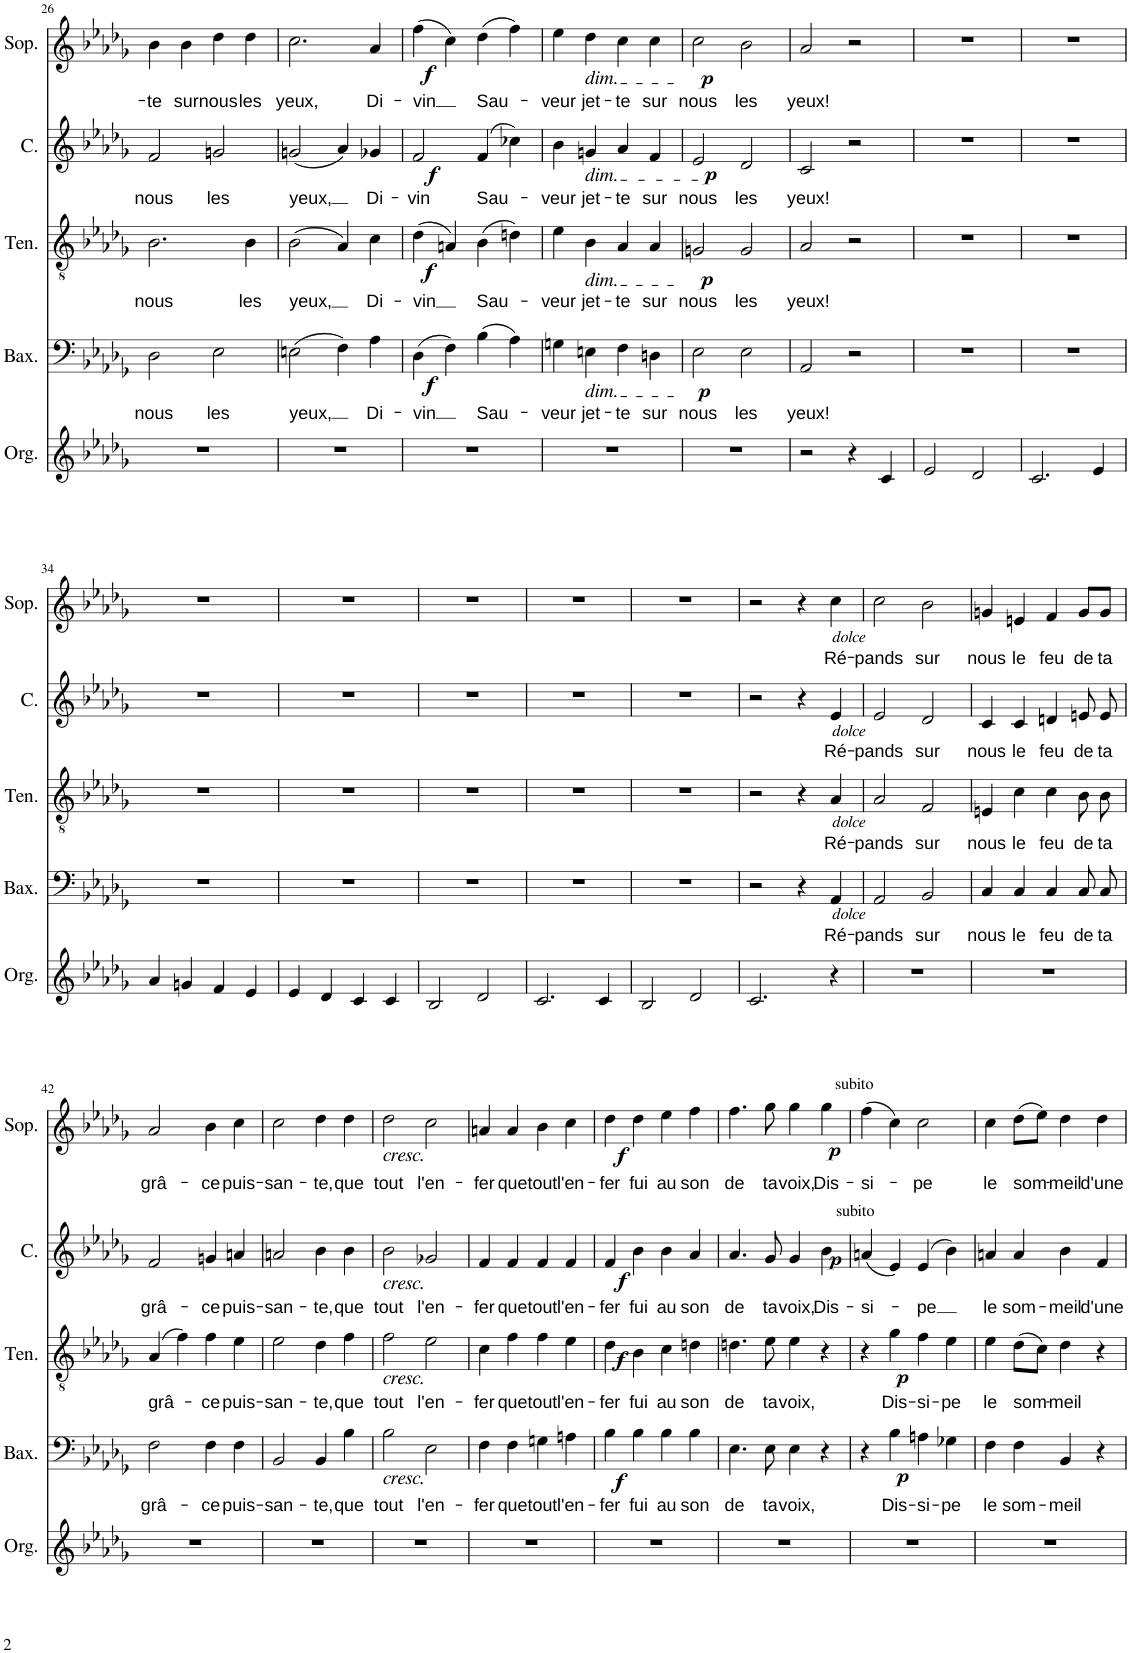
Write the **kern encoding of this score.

**kern	**kern	**text	**dynam	**kern	**text	**dynam	**kern	**text	**dynam	**kern	**text	**dynam
*part5	*part4	*part4	*part4	*part3	*part3	*part3	*part2	*part2	*part2	*part1	*part1	*part1
*staff5	*staff4	*staff4	*staff4	*staff3	*staff3	*staff3	*staff2	*staff2	*staff2	*staff1	*staff1	*staff1
*I"Órgão	*I"Baixo	*	*	*I"Tenor	*	*	*I"Contralto	*	*	*I"Soprano	*	*
*	*I'Bax.	*	*	*I'Ten.	*	*	*I'C.	*	*	*I'Sop.	*	*
!!LO:PB:g=z
*clefG2	*clefF4	*	*	*clefGv2	*	*	*clefG2	*	*	*clefG2	*	*
*k[b-e-a-d-g-]	*k[b-e-a-d-g-]	*	*	*k[b-e-a-d-g-]	*	*	*k[b-e-a-d-g-]	*	*	*k[b-e-a-d-g-]	*	*
*M4/4	*M4/4	*	*	*M4/4	*	*	*M4/4	*	*	*M4/4	*	*
*met(c)	*met(c)	*	*	*met(c)	*	*	*met(c)	*	*	*met(c)	*	*
=26	=26	=26	=26	=26	=26	=26	=26	=26	=26	=26	=26	=26
!	!	!LO:LY:b	!	!	!LO:LY:b	!	!	!LO:LY:b	!	!	!LO:LY:b	!
1r	2D-\	nous	.	2.B-\	nous	.	2f/	nous	.	4b-\	-te	.
!	!	!	!	!	!	!	!	!	!	!	!LO:LY:b	!
.	.	.	.	.	.	.	.	.	.	4b-\	sur	.
!	!	!LO:LY:b	!	!	!	!	!	!LO:LY:b	!	!	!LO:LY:b	!
.	2E-\	les	.	.	.	.	2gn/	les	.	4dd-\	nous	.
!	!	!	!	!	!LO:LY:b	!	!	!	!	!	!LO:LY:b	!
.	.	.	.	4B-\	les	.	.	.	.	4dd-\	les	.
=27	=27	=27	=27	=27	=27	=27	=27	=27	=27	=27	=27	=27
!	!	!LO:LY:b	!	!	!LO:LY:b	!	!	!LO:LY:b	!	!	!LO:LY:b	!
1r	(2En\	yeux,	.	(2B-\	yeux,	.	(2gn/	yeux,	.	2.cc\	yeux,	.
.	4F\)	.	.	4A-/)	.	.	4a-/)	.	.	.	.	.
!	!	!LO:LY:b	!	!	!LO:LY:b	!	!	!LO:LY:b	!	!	!LO:LY:b	!
.	4A-\	Di-	.	4c\	Di-	.	4g-X/	Di-	.	4a-/	Di-	.
=28	=28	=28	=28	=28	=28	=28	=28	=28	=28	=28	=28	=28
!	!	!LO:LY:b	!LO:DY:b	!	!LO:LY:b	!LO:DY:b	!	!LO:LY:b	!LO:DY:b	!	!LO:LY:b	!LO:DY:b
1r	(4D-\	-vin	f	(4d-\	-vin	f	2f/	-vin	f	(4ff\	-vin	f
.	4F\)	.	.	4An/)	.	.	.	.	.	4cc\)	.	.
!	!	!LO:LY:b	!	!	!LO:LY:b	!	!	!LO:LY:b	!	!	!LO:LY:b	!
.	(4B-\	-Sau-	.	(4B-\	Sau-	.	(4f/	Sau-	.	(4dd-\	-Sau-	.
.	4A-\)	.	.	4dn\)	.	.	4cc-X\)	.	.	4ff\)	.	.
=29	=29	=29	=29	=29	=29	=29	=29	=29	=29	=29	=29	=29
!	!	!LO:LY:b	!	!	!LO:LY:b	!	!	!LO:LY:b	!	!	!LO:LY:b	!
1r	4Gn\	-veur	.	4e-\	-veur	.	4b-\	-veur	.	4ee-\	-veur	.
!	!	!	!	!	!	!	!	!	!	!LO:TX:b:i:t=dim.	!	!
!	!	!	!	!	!	!	!LO:TX:b:i:t=dim.	!	!	!	!	!
!	!	!	!	!LO:TX:b:i:t=dim.	!	!	!	!	!	!	!	!
!	!LO:TX:b:i:t=dim.	!	!	!	!	!	!	!	!	!	!	!
!	!	!LO:LY:b	!	!	!LO:LY:b	!	!	!LO:LY:b	!	!	!LO:LY:b	!
.	4En\	jet-	.	4B-\	jet-	.	4gn/	jet-	.	4dd-\	jet-	.
!	!	!LO:LY:b	!	!	!LO:LY:b	!	!	!LO:LY:b	!	!	!LO:LY:b	!
.	4F\	-te	.	4A-/	-te	.	4a-/	-te	.	4cc\	-te	.
!	!	!LO:LY:b	!	!	!LO:LY:b	!	!	!LO:LY:b	!	!	!LO:LY:b	!
.	4Dn\	sur	.	4A-/	sur	.	4f/	sur	.	4cc\	sur	.
=30	=30	=30	=30	=30	=30	=30	=30	=30	=30	=30	=30	=30
!	!	!LO:LY:b	!LO:DY:b	!	!LO:LY:b	!LO:DY:b	!	!LO:LY:b	!LO:DY:b	!	!LO:LY:b	!LO:DY:b
1r	2E-\	nous	p	2Gn/	nous	p	2e-/	nous	p	2cc\	nous	p
!	!	!LO:LY:b	!	!	!LO:LY:b	!	!	!LO:LY:b	!	!	!LO:LY:b	!
.	2E-\	les	.	2G/	les	.	2d-/	les	.	2b-\	les	.
=31	=31	=31	=31	=31	=31	=31	=31	=31	=31	=31	=31	=31
!	!	!LO:LY:b	!	!	!LO:LY:b	!	!	!LO:LY:b	!	!	!LO:LY:b	!
2r	2AA-/	yeux!	.	2A-/	yeux!	.	2c/	yeux!	.	2a-/	yeux!	.
4r	2r	.	.	2r	.	.	2r	.	.	2r	.	.
4c/	.	.	.	.	.	.	.	.	.	.	.	.
=32	=32	=32	=32	=32	=32	=32	=32	=32	=32	=32	=32	=32
2e-/	1r	.	.	1r	.	.	1r	.	.	1r	.	.
2d-/	.	.	.	.	.	.	.	.	.	.	.	.
=33	=33	=33	=33	=33	=33	=33	=33	=33	=33	=33	=33	=33
2.c/	1r	.	.	1r	.	.	1r	.	.	1r	.	.
4e-/	.	.	.	.	.	.	.	.	.	.	.	.
!!LO:LB:g=z
=34	=34	=34	=34	=34	=34	=34	=34	=34	=34	=34	=34	=34
4a-/	1r	.	.	1r	.	.	1r	.	.	1r	.	.
4gn/	.	.	.	.	.	.	.	.	.	.	.	.
4f/	.	.	.	.	.	.	.	.	.	.	.	.
4e-/	.	.	.	.	.	.	.	.	.	.	.	.
=35	=35	=35	=35	=35	=35	=35	=35	=35	=35	=35	=35	=35
4e-/	1r	.	.	1r	.	.	1r	.	.	1r	.	.
4d-/	.	.	.	.	.	.	.	.	.	.	.	.
4c/	.	.	.	.	.	.	.	.	.	.	.	.
4c/	.	.	.	.	.	.	.	.	.	.	.	.
=36	=36	=36	=36	=36	=36	=36	=36	=36	=36	=36	=36	=36
2B-/	1r	.	.	1r	.	.	1r	.	.	1r	.	.
2d-/	.	.	.	.	.	.	.	.	.	.	.	.
=37	=37	=37	=37	=37	=37	=37	=37	=37	=37	=37	=37	=37
2.c/	1r	.	.	1r	.	.	1r	.	.	1r	.	.
4c/	.	.	.	.	.	.	.	.	.	.	.	.
=38	=38	=38	=38	=38	=38	=38	=38	=38	=38	=38	=38	=38
2B-/	1r	.	.	1r	.	.	1r	.	.	1r	.	.
2d-/	.	.	.	.	.	.	.	.	.	.	.	.
=39	=39	=39	=39	=39	=39	=39	=39	=39	=39	=39	=39	=39
2.c/	2r	.	.	2r	.	.	2r	.	.	2r	.	.
.	4r	.	.	4r	.	.	4r	.	.	4r	.	.
!	!	!LO:LY:b	!LO:DY:b	!	!LO:LY:b	!LO:DY:b	!	!LO:LY:b	!LO:DY:b	!	!LO:LY:b	!LO:DY:b
4r	4AA-/	Ré-	other-dynamics	4A-/	Ré-	other-dynamics	4e-/	Ré-	other-dynamics	4cc\	Ré-	other-dynamics
=40	=40	=40	=40	=40	=40	=40	=40	=40	=40	=40	=40	=40
!	!	!LO:LY:b	!	!	!LO:LY:b	!	!	!LO:LY:b	!	!	!LO:LY:b	!
1r	2AA-/	-pands	.	2A-/	-pands	.	2e-/	-pands	.	2cc\	-pands	.
!	!	!LO:LY:b	!	!	!LO:LY:b	!	!	!LO:LY:b	!	!	!LO:LY:b	!
.	2BB-/	sur	.	2F/	sur	.	2d-/	sur	.	2b-\	sur	.
=41	=41	=41	=41	=41	=41	=41	=41	=41	=41	=41	=41	=41
!	!	!LO:LY:b	!	!	!LO:LY:b	!	!	!LO:LY:b	!	!	!LO:LY:b	!
1r	4C/	nous	.	4En/	nous	.	4c/	nous	.	4gn/	nous	.
!	!	!LO:LY:b	!	!	!LO:LY:b	!	!	!LO:LY:b	!	!	!LO:LY:b	!
.	4C/	le	.	4c\	le	.	4c/	le	.	4en/	le	.
!	!	!LO:LY:b	!	!	!LO:LY:b	!	!	!LO:LY:b	!	!	!LO:LY:b	!
.	4C/	feu	.	4c\	feu	.	4dn/	feu	.	4f/	feu	.
!	!	!LO:LY:b	!	!	!LO:LY:b	!	!	!LO:LY:b	!	!	!LO:LY:b	!
.	8C/L	de	.	8B-\	de	.	8en/L	de	.	8g/L	de	.
!	!	!LO:LY:b	!	!	!LO:LY:b	!	!	!LO:LY:b	!	!	!LO:LY:b	!
.	8C/J	ta	.	8B-\	ta	.	8e/J	ta	.	8g/J	ta	.
!!LO:LB:g=z
=42	=42	=42	=42	=42	=42	=42	=42	=42	=42	=42	=42	=42
!	!	!LO:LY:b	!	!	!LO:LY:b	!	!	!LO:LY:b	!	!	!LO:LY:b	!
1r	2F\	grâ-	.	(4A-/	grâ-	.	2f/	grâ-	.	2a-/	grâ-	.
.	.	.	.	4f\)	.	.	.	.	.	.	.	.
!	!	!LO:LY:b	!	!	!LO:LY:b	!	!	!LO:LY:b	!	!	!LO:LY:b	!
.	4F\	-ce	.	4f\	-ce	.	4gn/	-ce	.	4b-\	-ce	.
!	!	!LO:LY:b	!	!	!LO:LY:b	!	!	!LO:LY:b	!	!	!LO:LY:b	!
.	4F\	puis-	.	4e-\	puis-	.	4an/	puis-	.	4cc\	puis-	.
=43	=43	=43	=43	=43	=43	=43	=43	=43	=43	=43	=43	=43
!	!	!LO:LY:b	!	!	!LO:LY:b	!	!	!LO:LY:b	!	!	!LO:LY:b	!
1r	2BB-/	-san-	.	2e-\	-san-	.	2an/	-san-	.	2cc\	-san-	.
!	!	!LO:LY:b	!	!	!LO:LY:b	!	!	!LO:LY:b	!	!	!LO:LY:b	!
.	4BB-/	-te,	.	4d-\	-te,	.	4b-\	-te,	.	4dd-\	-te,	.
!	!	!LO:LY:b	!	!	!LO:LY:b	!	!	!LO:LY:b	!	!	!LO:LY:b	!
.	4B-\	que	.	4f\	que	.	4b-\	que	.	4dd-\	que	.
=44	=44	=44	=44	=44	=44	=44	=44	=44	=44	=44	=44	=44
!	!	!	!	!	!	!	!	!	!	!LO:TX:b:i:t=cresc.	!	!
!	!	!	!	!	!	!	!LO:TX:b:i:t=cresc.	!	!	!	!	!
!	!	!	!	!LO:TX:b:i:t=cresc.	!	!	!	!	!	!	!	!
!	!LO:TX:b:i:t=cresc.	!	!	!	!	!	!	!	!	!	!	!
!	!	!LO:LY:b	!	!	!LO:LY:b	!	!	!LO:LY:b	!	!	!LO:LY:b	!
1r	2B-\	tout	.	2f\	tout	.	2b-\	tout	.	2dd-\	tout	.
!	!	!LO:LY:b	!	!	!LO:LY:b	!	!	!LO:LY:b	!	!	!LO:LY:b	!
.	2E-\	l'en-	.	2e-\	l'en-	.	2g-X/	l'en-	.	2cc\	l'en-	.
=45	=45	=45	=45	=45	=45	=45	=45	=45	=45	=45	=45	=45
!	!	!LO:LY:b	!	!	!LO:LY:b	!	!	!LO:LY:b	!	!	!LO:LY:b	!
1r	4F\	-fer	.	4c\	-fer	.	4f/	-fer	.	4an/	-fer	.
!	!	!LO:LY:b	!	!	!LO:LY:b	!	!	!LO:LY:b	!	!	!LO:LY:b	!
.	4F\	que	.	4f\	que	.	4f/	que	.	4a/	que	.
!	!	!LO:LY:b	!	!	!LO:LY:b	!	!	!LO:LY:b	!	!	!LO:LY:b	!
.	4Gn\	tout	.	4f\	tout	.	4f/	tout	.	4b-\	tout	.
!	!	!LO:LY:b	!	!	!LO:LY:b	!	!	!LO:LY:b	!	!	!LO:LY:b	!
.	4An\	l'en-	.	4e-\	l'en-	.	4f/	l'en-	.	4cc\	l'en-	.
=46	=46	=46	=46	=46	=46	=46	=46	=46	=46	=46	=46	=46
!	!	!LO:LY:b	!LO:DY:b	!	!LO:LY:b	!LO:DY:b	!	!LO:LY:b	!LO:DY:b	!	!LO:LY:b	!LO:DY:b
1r	4B-\	-fer	f	4d-\	-fer	f	4f/	-fer	f	4dd-\	-fer	f
!	!	!LO:LY:b	!	!	!LO:LY:b	!	!	!LO:LY:b	!	!	!LO:LY:b	!
.	4B-\	fui	.	4B-\	fui	.	4b-\	fui	.	4dd-\	fui	.
!	!	!LO:LY:b	!	!	!LO:LY:b	!	!	!LO:LY:b	!	!	!LO:LY:b	!
.	4B-\	au	.	4c\	au	.	4b-\	au	.	4ee-\	au	.
!	!	!LO:LY:b	!	!	!LO:LY:b	!	!	!LO:LY:b	!	!	!LO:LY:b	!
.	4B-\	son	.	4dn\	son	.	4a-/	son	.	4ff\	son	.
=47	=47	=47	=47	=47	=47	=47	=47	=47	=47	=47	=47	=47
!	!	!LO:LY:b	!	!	!LO:LY:b	!	!	!LO:LY:b	!	!	!LO:LY:b	!
1r	4.E-\	de	.	4.dn\	de	.	4.a-/	de	.	4.ff\	de	.
!	!	!LO:LY:b	!	!	!LO:LY:b	!	!	!LO:LY:b	!	!	!LO:LY:b	!
.	8E-\	ta	.	8e-\	ta	.	8g-/	ta	.	8gg-\	ta	.
!	!	!LO:LY:b	!	!	!LO:LY:b	!	!	!LO:LY:b	!	!	!LO:LY:b	!
.	4E-\	voix,	.	4e-\	voix,	.	4g-/	voix,	.	4gg-\	voix,	.
!	!	!	!	!	!	!	!	!	!	!LO:TX:a:t=subito	!	!
!	!	!	!	!	!	!	!LO:TX:a:t=subito	!	!	!	!	!
!	!	!	!	!	!	!	!	!LO:LY:b	!LO:DY:b	!	!LO:LY:b	!LO:DY:b
.	4r	.	.	4r	.	.	4b-\	Dis-	p	4gg-\	Dis-	p
=48	=48	=48	=48	=48	=48	=48	=48	=48	=48	=48	=48	=48
!	!	!	!	!	!	!	!	!LO:LY:b	!	!	!LO:LY:b	!
1r	4r	.	.	4r	.	.	(4an/	-si-	.	(4ff\	-si-	.
!	!	!LO:LY:b	!LO:DY:b	!	!LO:LY:b	!LO:DY:b	!	!	!	!	!	!
.	4B-\	Dis-	p	4g-\	Dis-	p	4e-/)	.	.	4cc\)	.	.
!	!	!LO:LY:b	!	!	!LO:LY:b	!	!	!LO:LY:b	!	!	!LO:LY:b	!
.	4An\	-si-	.	4f\	-si-	.	(4e-/	-pe	.	2cc\	-pe	.
!	!	!LO:LY:b	!	!	!LO:LY:b	!	!	!	!	!	!	!
.	4G-X\	-pe	.	4e-\	-pe	.	4b-\)	.	.	.	.	.
=49	=49	=49	=49	=49	=49	=49	=49	=49	=49	=49	=49	=49
!	!	!LO:LY:b	!	!	!LO:LY:b	!	!	!LO:LY:b	!	!	!LO:LY:b	!
1r	4F\	le	.	4e-\	le	.	4an/	le	.	4cc\	le	.
!	!	!LO:LY:b	!	!	!LO:LY:b	!	!	!LO:LY:b	!	!	!LO:LY:b	!
.	4F\	som-	.	(8d-\L	som-	.	4a/	som-	.	(8dd-\L	som-	.
.	.	.	.	8c\J)	.	.	.	.	.	8ee-\J)	.	.
!	!	!LO:LY:b	!	!	!LO:LY:b	!	!	!LO:LY:b	!	!	!LO:LY:b	!
.	4BB-/	-meil	.	4d-\	-meil	.	4b-\	-meil	.	4dd-\	-meil	.
!	!	!	!	!	!	!	!	!LO:LY:b	!	!	!LO:LY:b	!
.	4r	.	.	4r	.	.	4f/	d'une	.	4dd-\	d'une	.
=	=	=	=	=	=	=	=	=	=	=	=	=
*-	*-	*-	*-	*-	*-	*-	*-	*-	*-	*-	*-	*-
